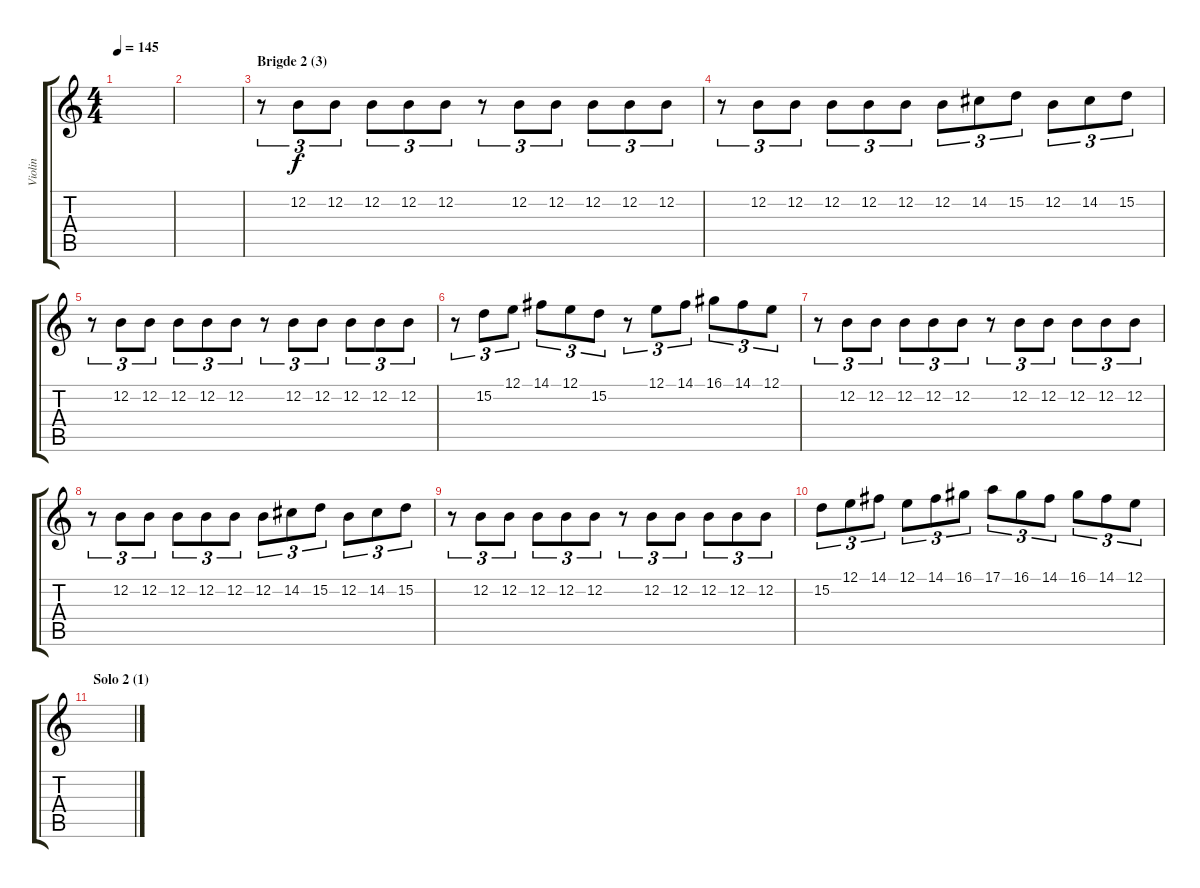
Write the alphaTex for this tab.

\track ("Violin" "Violin") {instrument violin}
\staff {score tabs}
\tuning (E4 B3 G3 D3 A2 E2) {hide}
\ts (4 4)
\tempo 145
\clef g2
\ks c
|
|
\section ("" "Brigde 2 (3)")
r.8{tu (3 2)} 12.2.8{tu (3 2)} 12.2.8{tu (3 2)} 12.2.8{tu (3 2)} 12.2.8{tu (3 2)} 12.2.8{tu (3 2)} r.8{tu (3 2)} 12.2.8{tu (3 2)} 12.2.8{tu (3 2)} 12.2.8{tu (3 2)} 12.2.8{tu (3 2)} 12.2.8{tu (3 2)} |
r.8{tu (3 2)} 12.2.8{tu (3 2)} 12.2.8{tu (3 2)} 12.2.8{tu (3 2)} 12.2.8{tu (3 2)} 12.2.8{tu (3 2)} 12.2.8{tu (3 2)} 14.2.8{tu (3 2)} 15.2.8{tu (3 2)} 12.2.8{tu (3 2)} 14.2.8{tu (3 2)} 15.2.8{tu (3 2)} |
r.8{tu (3 2)} 12.2.8{tu (3 2)} 12.2.8{tu (3 2)} 12.2.8{tu (3 2)} 12.2.8{tu (3 2)} 12.2.8{tu (3 2)} r.8{tu (3 2)} 12.2.8{tu (3 2)} 12.2.8{tu (3 2)} 12.2.8{tu (3 2)} 12.2.8{tu (3 2)} 12.2.8{tu (3 2)} |
r.8{tu (3 2)} 15.2.8{tu (3 2)} 12.1.8{tu (3 2)} 14.1.8{tu (3 2)} 12.1.8{tu (3 2)} 15.2.8{tu (3 2)} r.8{tu (3 2)} 12.1.8{tu (3 2)} 14.1.8{tu (3 2)} 16.1.8{tu (3 2)} 14.1.8{tu (3 2)} 12.1.8{tu (3 2)} |
r.8{tu (3 2)} 12.2.8{tu (3 2)} 12.2.8{tu (3 2)} 12.2.8{tu (3 2)} 12.2.8{tu (3 2)} 12.2.8{tu (3 2)} r.8{tu (3 2)} 12.2.8{tu (3 2)} 12.2.8{tu (3 2)} 12.2.8{tu (3 2)} 12.2.8{tu (3 2)} 12.2.8{tu (3 2)} |
r.8{tu (3 2)} 12.2.8{tu (3 2)} 12.2.8{tu (3 2)} 12.2.8{tu (3 2)} 12.2.8{tu (3 2)} 12.2.8{tu (3 2)} 12.2.8{tu (3 2)} 14.2.8{tu (3 2)} 15.2.8{tu (3 2)} 12.2.8{tu (3 2)} 14.2.8{tu (3 2)} 15.2.8{tu (3 2)} |
r.8{tu (3 2)} 12.2.8{tu (3 2)} 12.2.8{tu (3 2)} 12.2.8{tu (3 2)} 12.2.8{tu (3 2)} 12.2.8{tu (3 2)} r.8{tu (3 2)} 12.2.8{tu (3 2)} 12.2.8{tu (3 2)} 12.2.8{tu (3 2)} 12.2.8{tu (3 2)} 12.2.8{tu (3 2)} |
15.2.8{tu (3 2)} 12.1.8{tu (3 2)} 14.1.8{tu (3 2)} 12.1.8{tu (3 2)} 14.1.8{tu (3 2)} 16.1.8{tu (3 2)} 17.1.8{tu (3 2)} 16.1.8{tu (3 2)} 14.1.8{tu (3 2)} 16.1.8{tu (3 2)} 14.1.8{tu (3 2)} 12.1.8{tu (3 2)} |
\section ("" "Solo 2 (1)")
